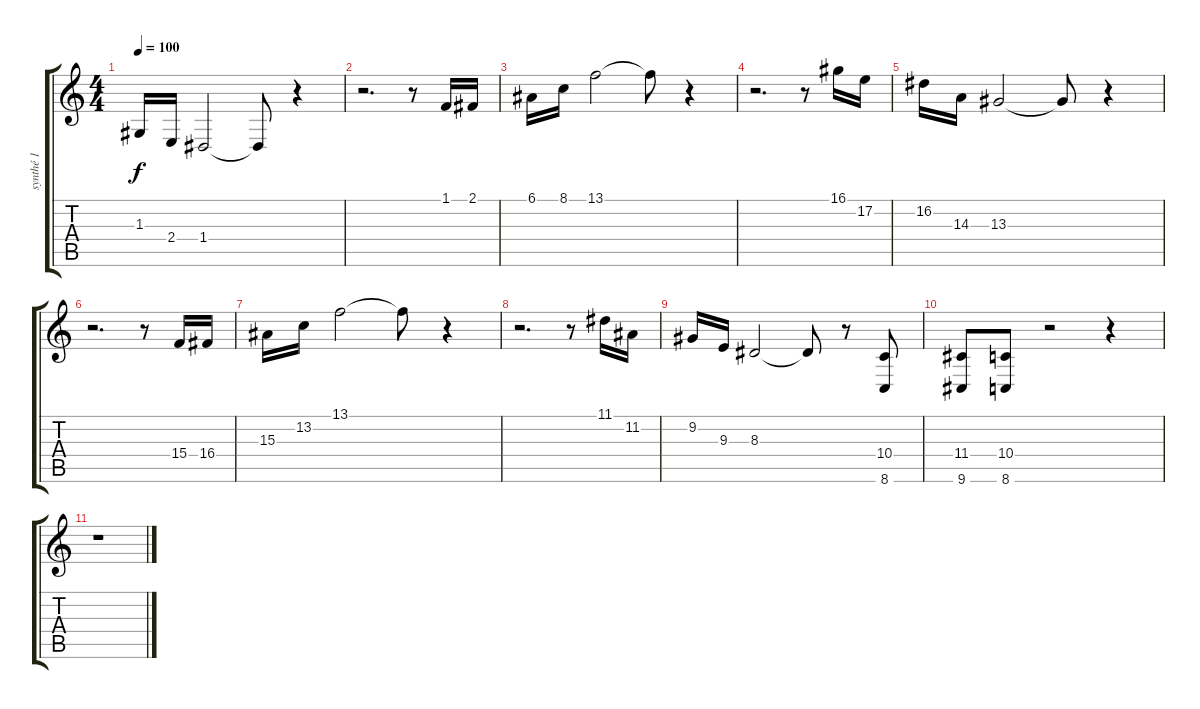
\track ("synthé 1" "synthé 1") {instrument pad1newage}
\staff {score tabs}
\tuning (E4 B3 G3 D3 A2 E2) {hide}
\ts (4 4)
\tempo 100
\clef g2
\ks c
1.3.16{dy f} 2.4.16 1.4.2 1.4{t}.8 r.4 |
r.2{d} r.8 1.1.16 2.1.16 |
6.1.16 8.1.16 13.1.2 13.1{t}.8 r.4 |
r.2{d} r.8 16.1.16 17.2.16 |
16.2.16 14.3.16 13.3.2 13.3{t}.8 r.4 |
r.2{d} r.8 15.4.16 16.4.16 |
15.3.16 13.2.16 13.1.2 13.1{t}.8 r.4 |
r.2{d} r.8 11.1.16 11.2.16 |
9.2.16 9.3.16 8.3.2 8.3{t}.8 r.8 (10.4 8.6).8 |
(11.4 9.6).8 (10.4 8.6).8 r.2 r.4 |
r.1
